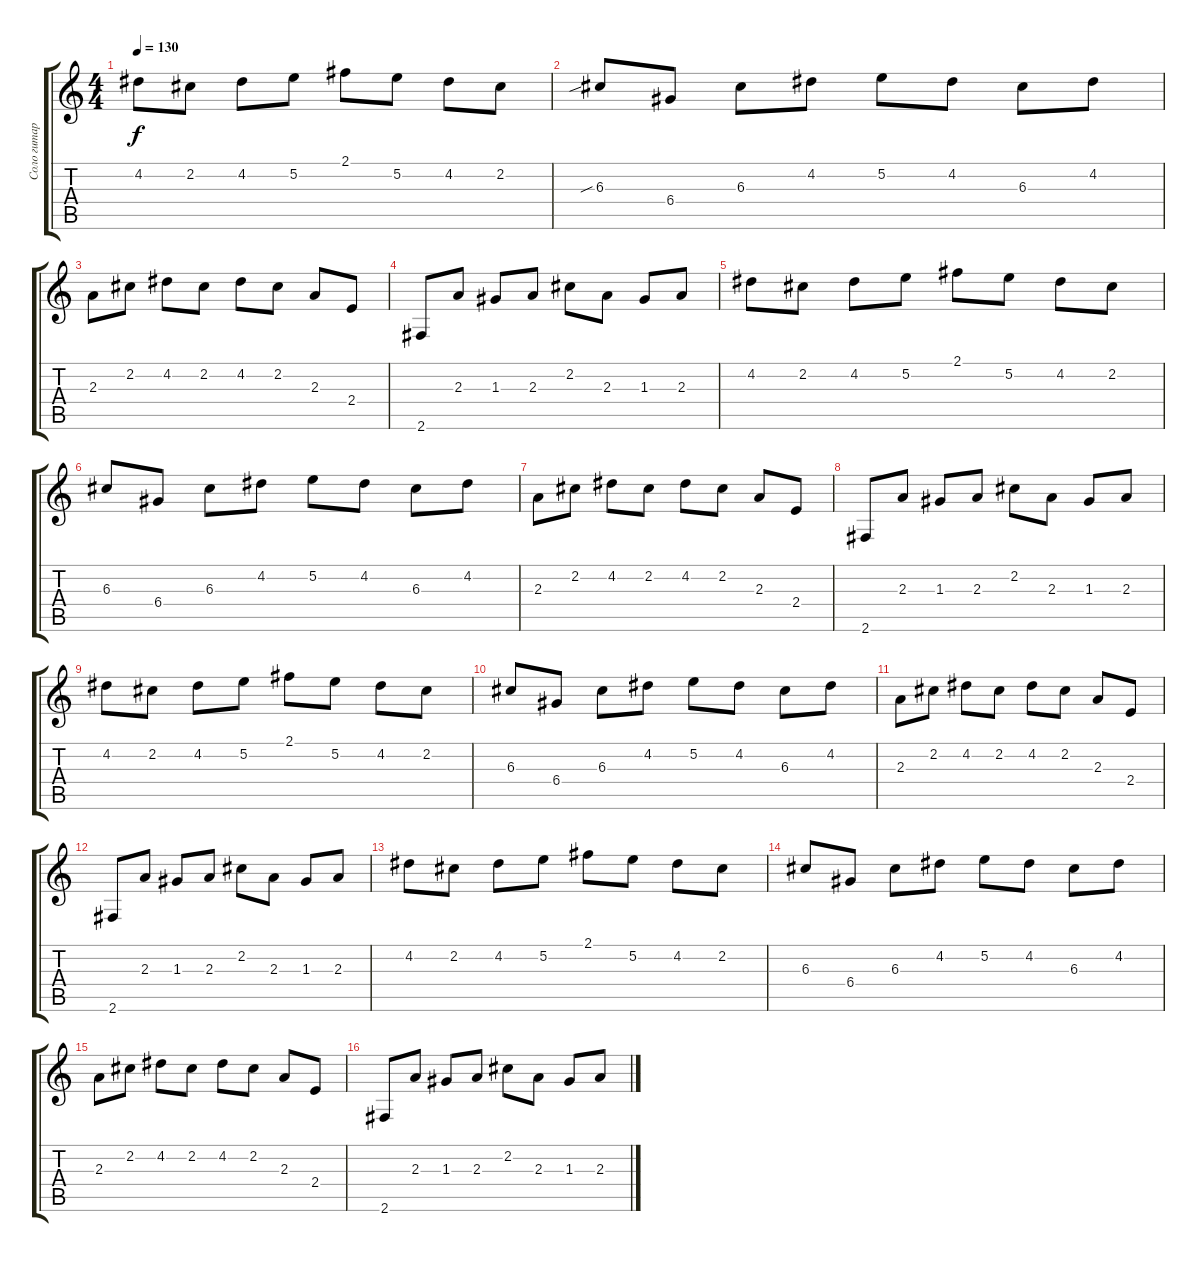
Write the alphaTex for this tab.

\track ("Соло гитара" "Соло гитар") {instrument overdrivenguitar}
\staff {score tabs}
\tuning (E4 B3 G3 D3 A2 E2) {hide}
\ts (4 4)
\tempo 130
\clef g2
\ks c
4.2.8{dy f} 2.2.8 4.2.8 5.2.8 2.1.8 5.2.8 4.2.8 2.2.8 |
6.3{sib}.8{volume 11} 6.4.8 6.3.8 4.2.8 5.2.8 4.2.8 6.3.8 4.2.8 |
2.3.8 2.2.8 4.2.8 2.2.8 4.2.8 2.2.8 2.3.8 2.4.8 |
2.6.8 2.3.8 1.3.8 2.3.8 2.2.8 2.3.8 1.3.8 2.3.8 |
4.2.8 2.2.8 4.2.8 5.2.8 2.1.8 5.2.8 4.2.8 2.2.8 |
6.3.8 6.4.8 6.3.8 4.2.8 5.2.8 4.2.8 6.3.8 4.2.8 |
2.3.8 2.2.8 4.2.8 2.2.8 4.2.8 2.2.8 2.3.8 2.4.8 |
2.6.8 2.3.8 1.3.8 2.3.8 2.2.8 2.3.8 1.3.8 2.3.8 |
4.2.8 2.2.8 4.2.8 5.2.8 2.1.8 5.2.8 4.2.8 2.2.8 |
6.3.8 6.4.8 6.3.8 4.2.8 5.2.8 4.2.8 6.3.8 4.2.8 |
2.3.8 2.2.8 4.2.8 2.2.8 4.2.8 2.2.8 2.3.8 2.4.8 |
2.6.8 2.3.8 1.3.8 2.3.8 2.2.8 2.3.8 1.3.8 2.3.8 |
4.2.8 2.2.8 4.2.8 5.2.8 2.1.8 5.2.8 4.2.8 2.2.8 |
6.3.8 6.4.8 6.3.8 4.2.8 5.2.8 4.2.8 6.3.8 4.2.8 |
2.3.8 2.2.8 4.2.8 2.2.8 4.2.8 2.2.8 2.3.8 2.4.8 |
2.6.8 2.3.8 1.3.8 2.3.8 2.2.8 2.3.8 1.3.8 2.3.8
